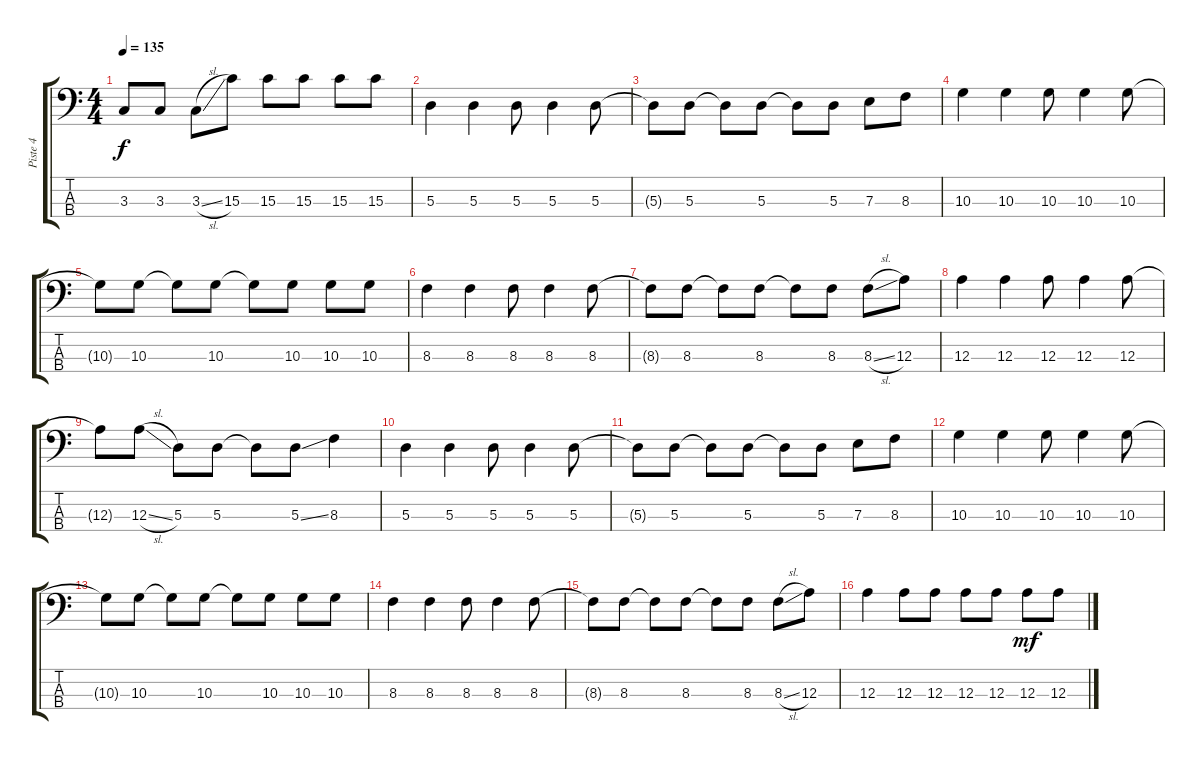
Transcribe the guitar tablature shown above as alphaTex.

\track ("Piste 4" "Piste 4") {instrument electricbassfinger}
\staff {score tabs}
\tuning (G2 D2 A1 E1) {hide}
\ts (4 4)
\tempo 135
\clef f4
\ks c
3.3.8{dy f} 3.3.8 3.3{sl}.8 15.3.8 15.3.8 15.3.8 15.3.8 15.3.8 |
5.3.4 5.3.4 5.3.8 5.3.4 5.3.8 |
5.3{t}.8 5.3.8 5.3{t}.8 5.3.8 5.3{t}.8 5.3.8 7.3.8 8.3.8 |
10.3.4 10.3.4 10.3.8 10.3.4 10.3.8 |
10.3{t}.8 10.3.8 10.3{t}.8 10.3.8 10.3{t}.8 10.3.8 10.3.8 10.3.8 |
8.3.4 8.3.4 8.3.8 8.3.4 8.3.8 |
8.3{t}.8 8.3.8 8.3{t}.8 8.3.8 8.3{t}.8 8.3.8 8.3{sl}.8 12.3.8 |
12.3.4 12.3.4 12.3.8 12.3.4 12.3.8 |
12.3{t}.8 12.3{sl}.8 5.3.8 5.3.8 5.3{t}.8 5.3{ss}.8 8.3.4 |
5.3.4 5.3.4 5.3.8 5.3.4 5.3.8 |
5.3{t}.8 5.3.8 5.3{t}.8 5.3.8 5.3{t}.8 5.3.8 7.3.8 8.3.8 |
10.3.4 10.3.4 10.3.8 10.3.4 10.3.8 |
10.3{t}.8 10.3.8 10.3{t}.8 10.3.8 10.3{t}.8 10.3.8 10.3.8 10.3.8 |
8.3.4 8.3.4 8.3.8 8.3.4 8.3.8 |
8.3{t}.8 8.3.8 8.3{t}.8 8.3.8 8.3{t}.8 8.3.8 8.3{sl}.8 12.3.8 |
12.3.4 12.3.8 12.3.8 12.3.8 12.3.8 12.3.8{dy mf} 12.3.8
